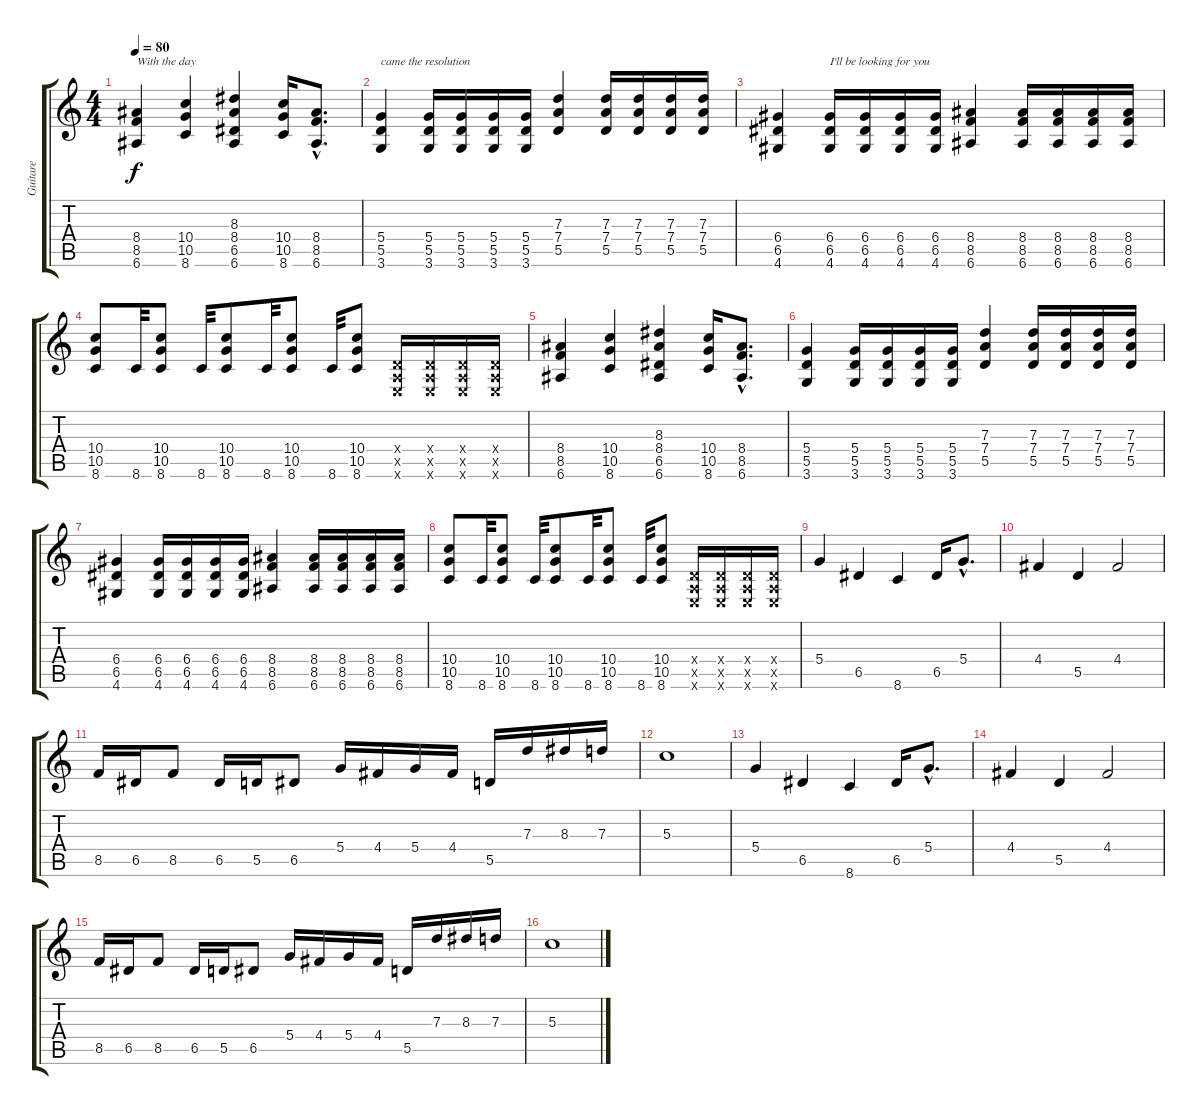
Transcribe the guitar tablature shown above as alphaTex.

\track ("Guitare" "Guitare") {instrument overdrivenguitar}
\staff {score tabs}
\tuning (E4 B3 G3 D3 A2 E2) {hide}
\ts (4 4)
\tempo 80
\clef g2
\ks c
(8.4 8.5 6.6).4{txt "With the day" dy f} (10.4 10.5 8.6).4 (8.3 8.4 6.5 6.6).4 (10.4 10.5 8.6).16 (8.4{hac} 8.5{hac} 6.6{hac}).8{d} |
(5.4 5.5 3.6).4{txt "came the resolution"} (5.4 5.5 3.6).16 (5.4 5.5 3.6).16 (5.4 5.5 3.6).16 (5.4 5.5 3.6).16 (7.3 7.4 5.5).4 (7.3 7.4 5.5).16 (7.3 7.4 5.5).16 (7.3 7.4 5.5).16 (7.3 7.4 5.5).16 |
(6.4 6.5 4.6).4 (6.4 6.5 4.6).16{txt "I'll be looking for you"} (6.4 6.5 4.6).16 (6.4 6.5 4.6).16 (6.4 6.5 4.6).16 (8.4 8.5 6.6).4 (8.4 8.5 6.6).16 (8.4 8.5 6.6).16 (8.4 8.5 6.6).16 (8.4 8.5 6.6).16 |
(10.4 10.5 8.6).8 8.6.32 (10.4 10.5 8.6).8 8.6.32 (10.4 10.5 8.6).8 8.6.32 (10.4 10.5 8.6).8 8.6.32 (10.4 10.5 8.6).8 (0.4{x} 0.5{x} 0.6{x}).16 (0.4{x} 0.5{x} 0.6{x}).16 (0.4{x} 0.5{x} 0.6{x}).16 (0.4{x} 0.5{x} 0.6{x}).16 |
(8.4 8.5 6.6).4 (10.4 10.5 8.6).4 (8.3 8.4 6.5 6.6).4 (10.4 10.5 8.6).16 (8.4{hac} 8.5{hac} 6.6{hac}).8{d} |
(5.4 5.5 3.6).4 (5.4 5.5 3.6).16 (5.4 5.5 3.6).16 (5.4 5.5 3.6).16 (5.4 5.5 3.6).16 (7.3 7.4 5.5).4 (7.3 7.4 5.5).16 (7.3 7.4 5.5).16 (7.3 7.4 5.5).16 (7.3 7.4 5.5).16 |
(6.4 6.5 4.6).4 (6.4 6.5 4.6).16 (6.4 6.5 4.6).16 (6.4 6.5 4.6).16 (6.4 6.5 4.6).16 (8.4 8.5 6.6).4 (8.4 8.5 6.6).16 (8.4 8.5 6.6).16 (8.4 8.5 6.6).16 (8.4 8.5 6.6).16 |
(10.4 10.5 8.6).8 8.6.32 (10.4 10.5 8.6).8 8.6.32 (10.4 10.5 8.6).8 8.6.32 (10.4 10.5 8.6).8 8.6.32 (10.4 10.5 8.6).8 (0.4{x} 0.5{x} 0.6{x}).16 (0.4{x} 0.5{x} 0.6{x}).16 (0.4{x} 0.5{x} 0.6{x}).16 (0.4{x} 0.5{x} 0.6{x}).16 |
5.4.4 6.5.4 8.6.4 6.5.16 5.4{hac}.8{d} |
4.4.4 5.5.4 4.4.2 |
8.5.16 6.5.16 8.5.8 6.5.16 5.5.16 6.5.8 5.4.16 4.4.16 5.4.16 4.4.16 5.5.16 7.3.16 8.3.16 7.3.16 |
5.3.1 |
5.4.4 6.5.4 8.6.4 6.5.16 5.4{hac}.8{d} |
4.4.4 5.5.4 4.4.2 |
8.5.16 6.5.16 8.5.8 6.5.16 5.5.16 6.5.8 5.4.16 4.4.16 5.4.16 4.4.16 5.5.16 7.3.16 8.3.16 7.3.16 |
5.3.1
